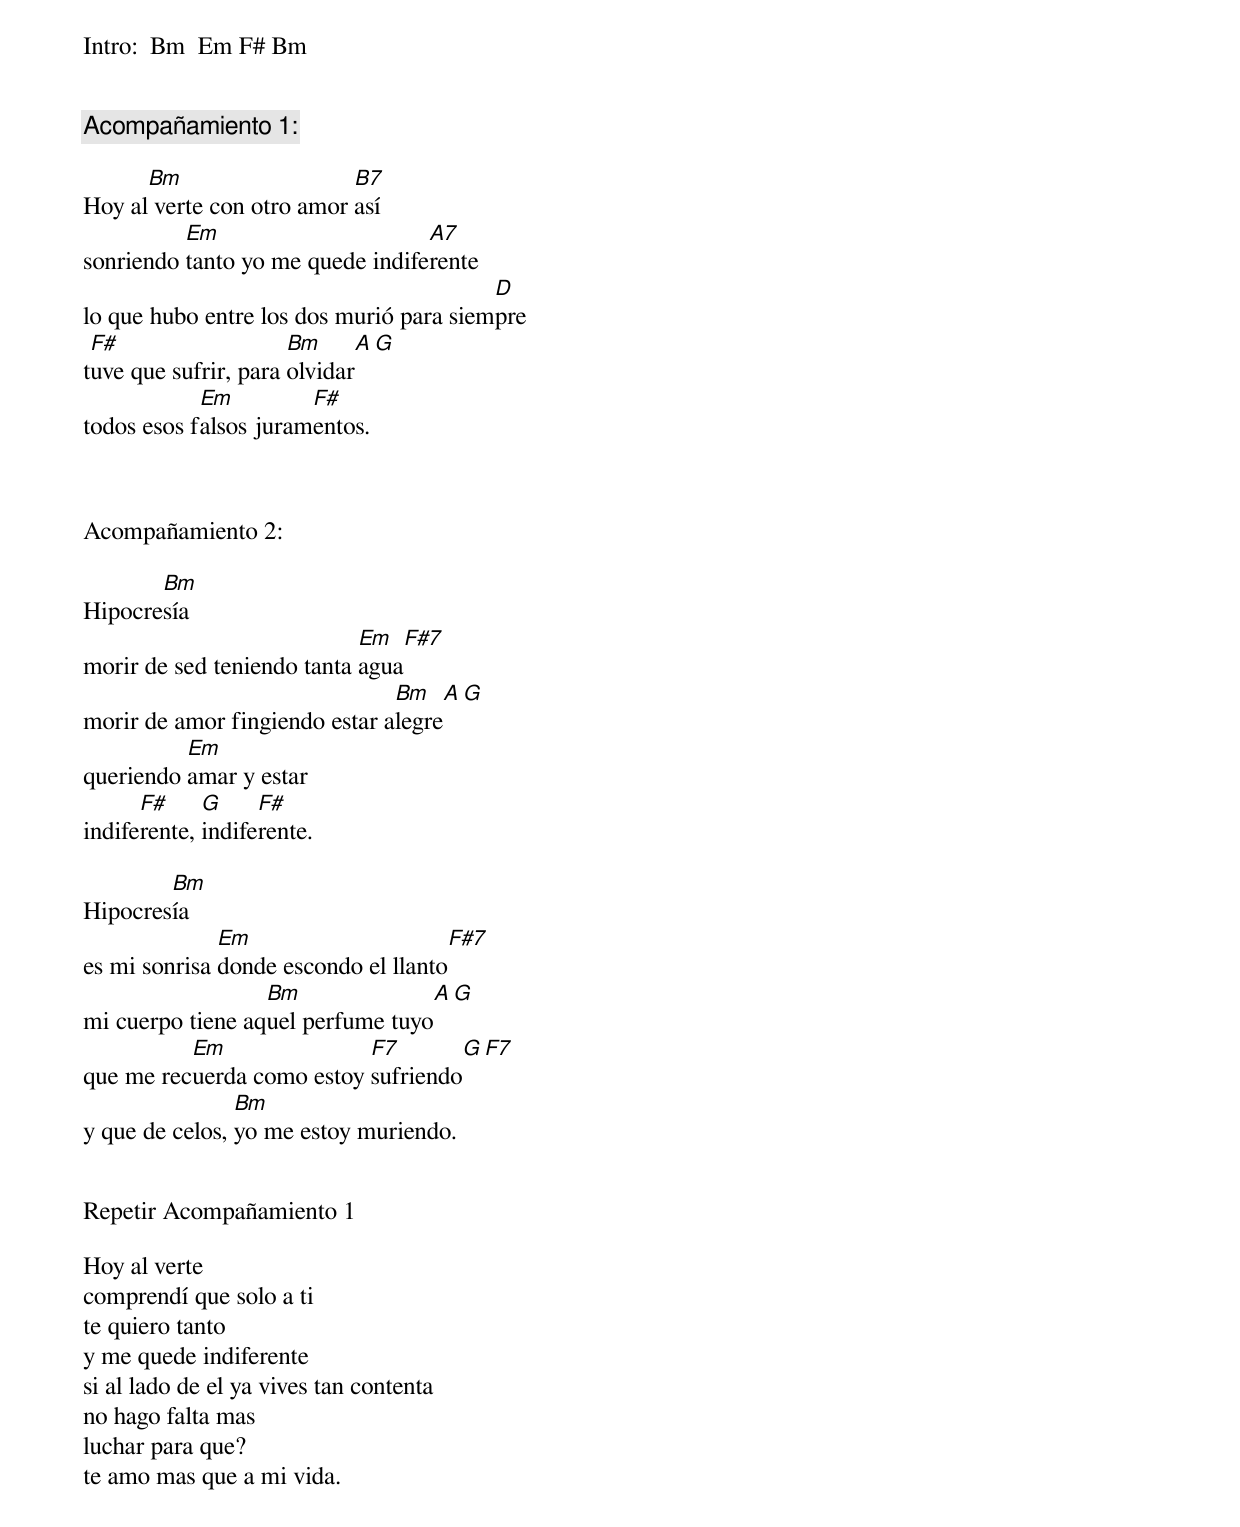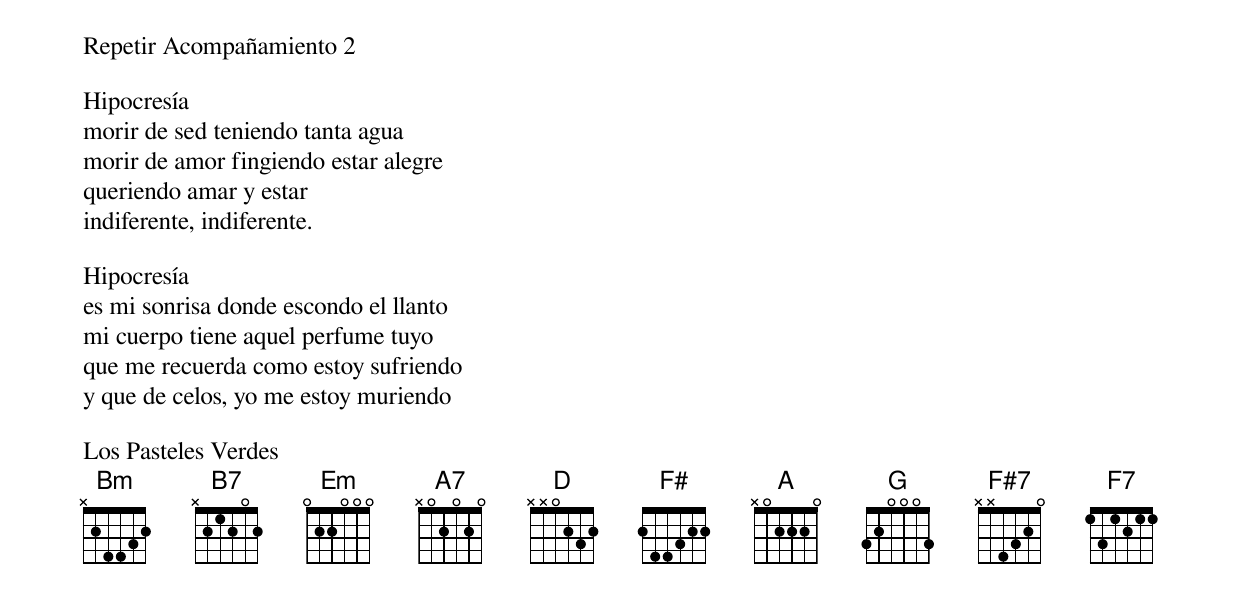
Intro:  Bm  Em F# Bm


Acompañamiento 1:

      Bm                   B7
Hoy al verte con otro amor así
          Em                      A7
sonriendo tanto yo me quede indiferente
                                         D
lo que hubo entre los dos murió para siempre
 F#                   Bm       A G
tuve que sufrir, para olvidar
            Em         F#
todos esos falsos juramentos.



Acompañamiento 2:

       Bm
Hipocresía
                            Em      F#7
morir de sed teniendo tanta agua
                               Bm        A G
morir de amor fingiendo estar alegre
          Em
queriendo amar y estar
      F#     G     F#
indiferente, indiferente.

        Bm
Hipocresía
              Em                       F#7
es mi sonrisa donde escondo el llanto
                  Bm               A G
mi cuerpo tiene aquel perfume tuyo
          Em               F7         G F7
que me recuerda como estoy sufriendo
                Bm
y que de celos, yo me estoy muriendo.


Repetir Acompañamiento 1

Hoy al verte
comprendí que solo a ti
te quiero tanto
y me quede indiferente
si al lado de el ya vives tan contenta
no hago falta mas
luchar para que?
te amo mas que a mi vida.


Repetir Acompañamiento 2

Hipocresía
morir de sed teniendo tanta agua
morir de amor fingiendo estar alegre
queriendo amar y estar
indiferente, indiferente.

Hipocresía
es mi sonrisa donde escondo el llanto
mi cuerpo tiene aquel perfume tuyo
que me recuerda como estoy sufriendo
y que de celos, yo me estoy muriendo

Los Pasteles Verdes
